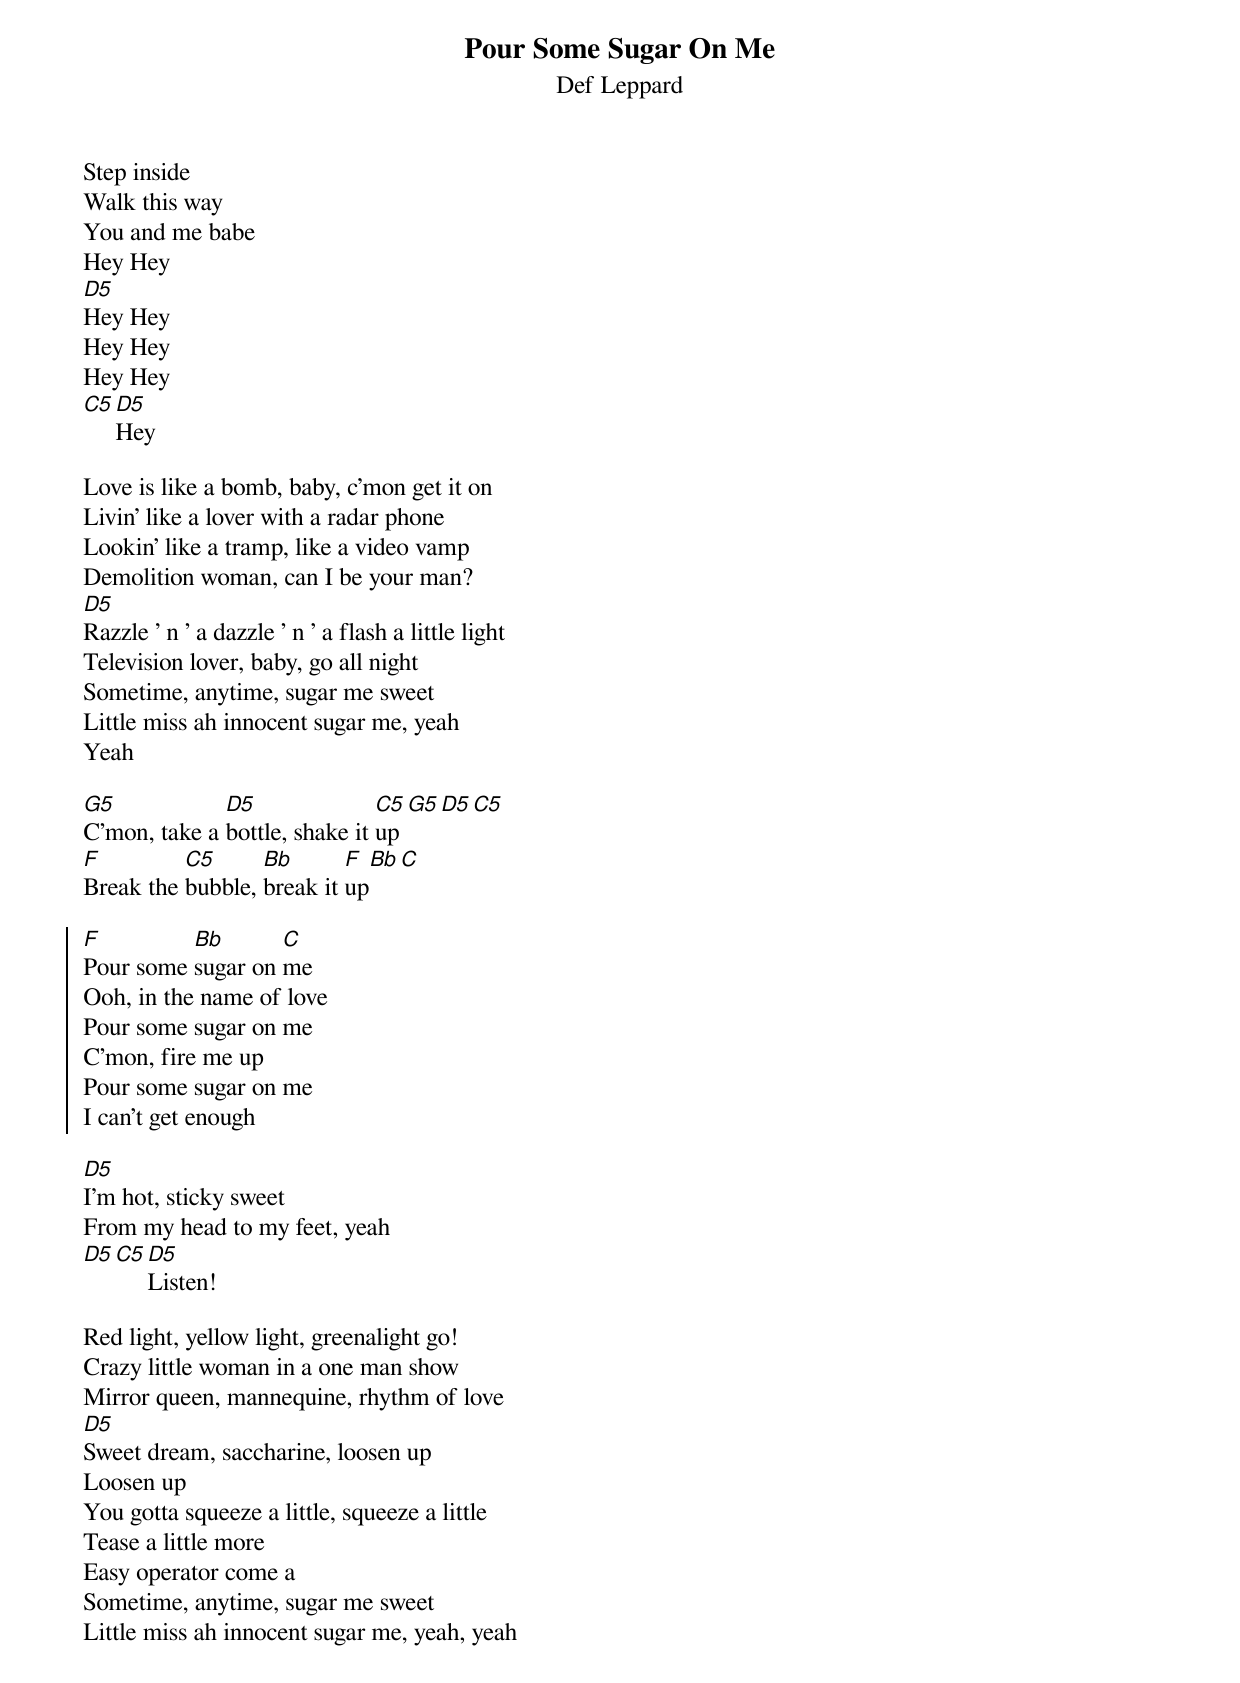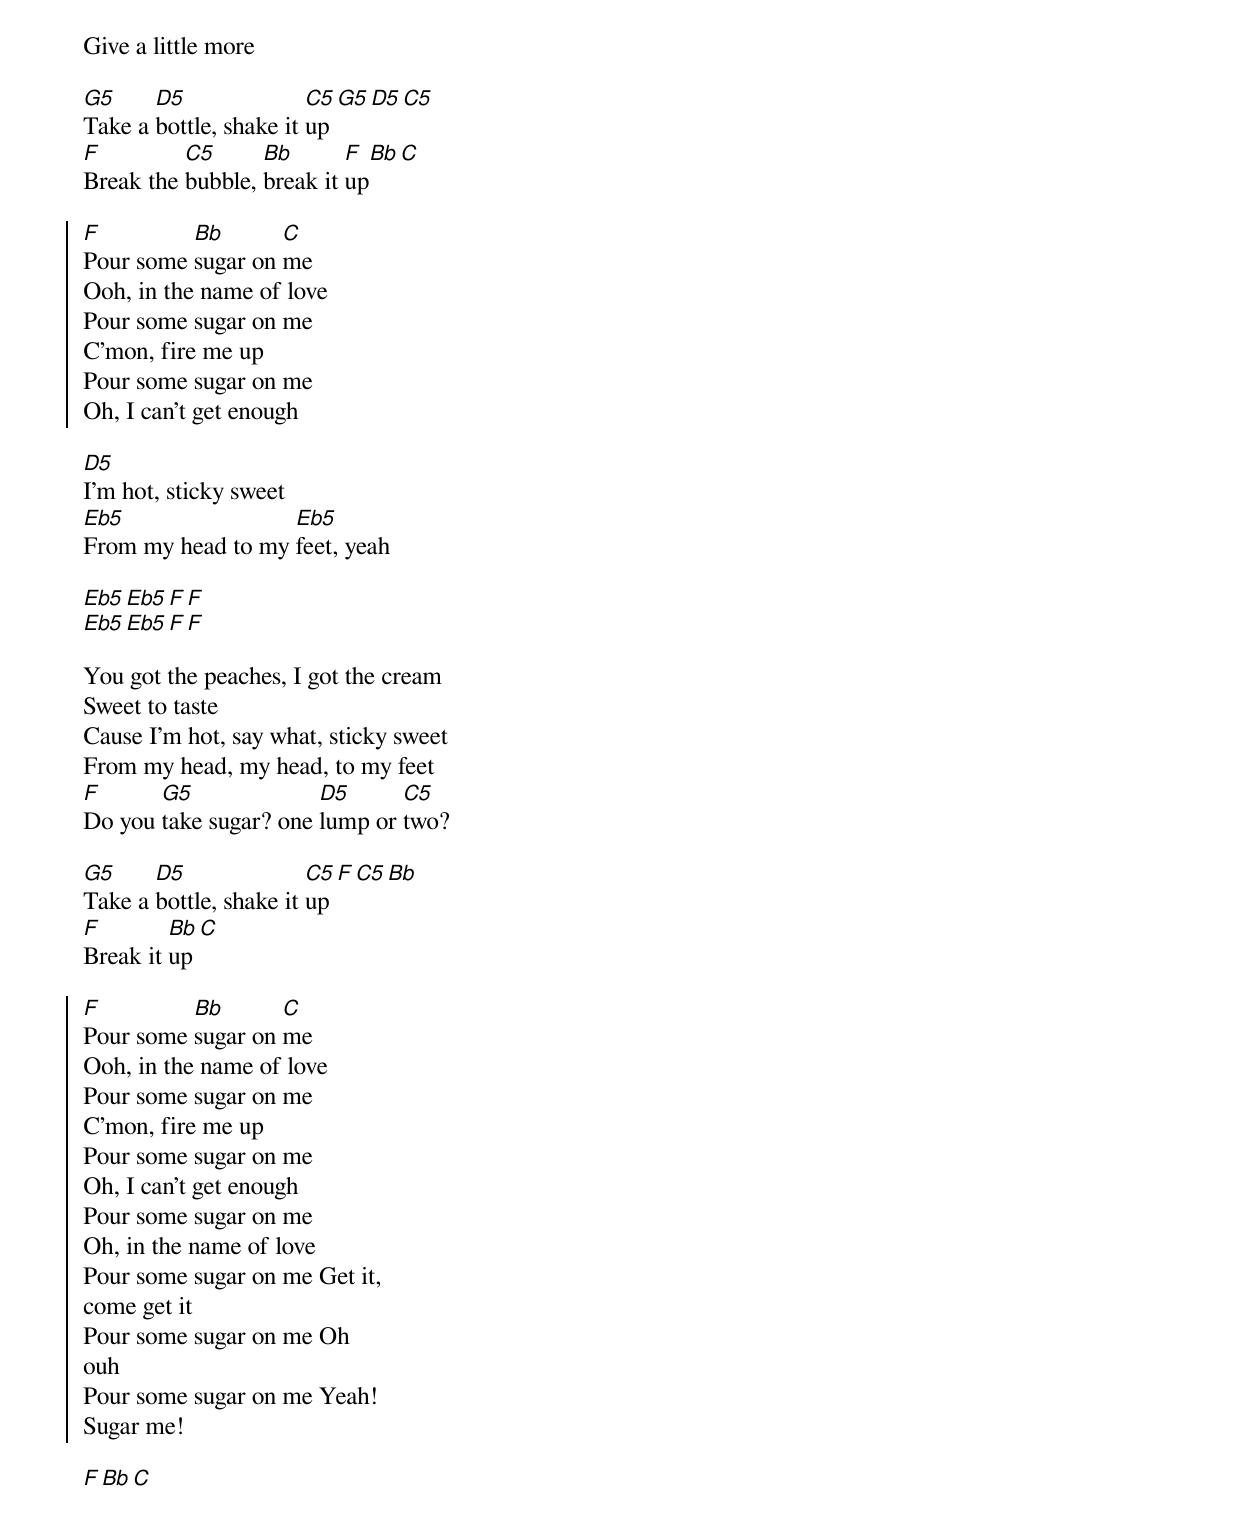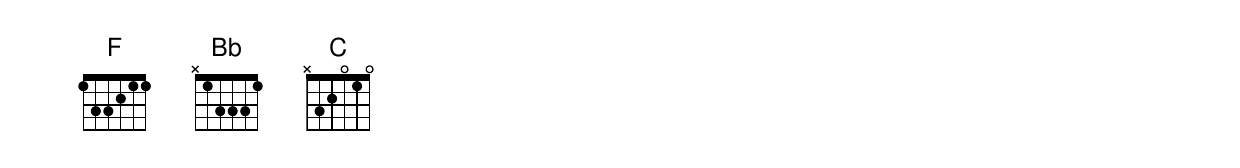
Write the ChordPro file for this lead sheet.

{t: Pour Some Sugar On Me}
{st: Def Leppard}
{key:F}

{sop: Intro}
Step inside
Walk this way
You and me babe
Hey Hey
[D5]Hey Hey
Hey Hey
Hey Hey
[C5][D5]Hey
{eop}

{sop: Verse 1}
Love is like a bomb, baby, c'mon get it on
Livin' like a lover with a radar phone
Lookin' like a tramp, like a video vamp
Demolition woman, can I be your man?
[D5]Razzle ' n ' a dazzle ' n ' a flash a little light
Television lover, baby, go all night
Sometime, anytime, sugar me sweet
Little miss ah innocent sugar me, yeah
Yeah
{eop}

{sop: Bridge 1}
[G5]C'mon, take a [D5]bottle, shake it [C5]up[G5][D5][C5]
[F]Break the [C5]bubble, [Bb]break it [F]up[Bb][C]
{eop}

{soc}
[F]Pour some [Bb]sugar on [C]me
Ooh, in the name of love
Pour some sugar on me
C'mon, fire me up
Pour some sugar on me
I can't get enough
{eoc}

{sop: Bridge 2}
[D5]I'm hot, sticky sweet
From my head to my feet, yeah
[D5][C5][D5]Listen!
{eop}

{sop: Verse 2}
Red light, yellow light, greenalight go!
Crazy little woman in a one man show
Mirror queen, mannequine, rhythm of love
[D5]Sweet dream, saccharine, loosen up
Loosen up
You gotta squeeze a little, squeeze a little
Tease a little more
Easy operator come a
Sometime, anytime, sugar me sweet
Little miss ah innocent sugar me, yeah, yeah
Give a little more
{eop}

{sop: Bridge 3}
[G5]Take a [D5]bottle, shake it [C5]up[G5][D5][C5]
[F]Break the [C5]bubble, [Bb]break it [F]up[Bb][C]
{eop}

{soc}
[F]Pour some [Bb]sugar on [C]me
Ooh, in the name of love
Pour some sugar on me
C'mon, fire me up
Pour some sugar on me
Oh, I can't get enough
{eoc}

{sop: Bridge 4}
[D5]I'm hot, sticky sweet
[Eb5]From my head to my [Eb5]feet, yeah
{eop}

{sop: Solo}
[Eb5][Eb5][F][F]
[Eb5][Eb5][F][F]
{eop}

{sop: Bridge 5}
You got the peaches, I got the cream
Sweet to taste
Cause I'm hot, say what, sticky sweet
From my head, my head, to my feet
[F]Do you [G5]take sugar? one [D5]lump or [C5]two?
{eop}

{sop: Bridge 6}
[G5]Take a [D5]bottle, shake it [C5]up[F][C5][Bb]
[F]Break it [Bb]up[C]
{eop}

{soc}
[F]Pour some [Bb]sugar on [C]me
Ooh, in the name of love
Pour some sugar on me
C'mon, fire me up
Pour some sugar on me
Oh, I can't get enough
Pour some sugar on me
Oh, in the name of love
Pour some sugar on me Get it,
come get it
Pour some sugar on me Oh
ouh
Pour some sugar on me Yeah!
Sugar me!
{eoc}

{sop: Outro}
[F][Bb][C]
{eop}
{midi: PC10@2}
